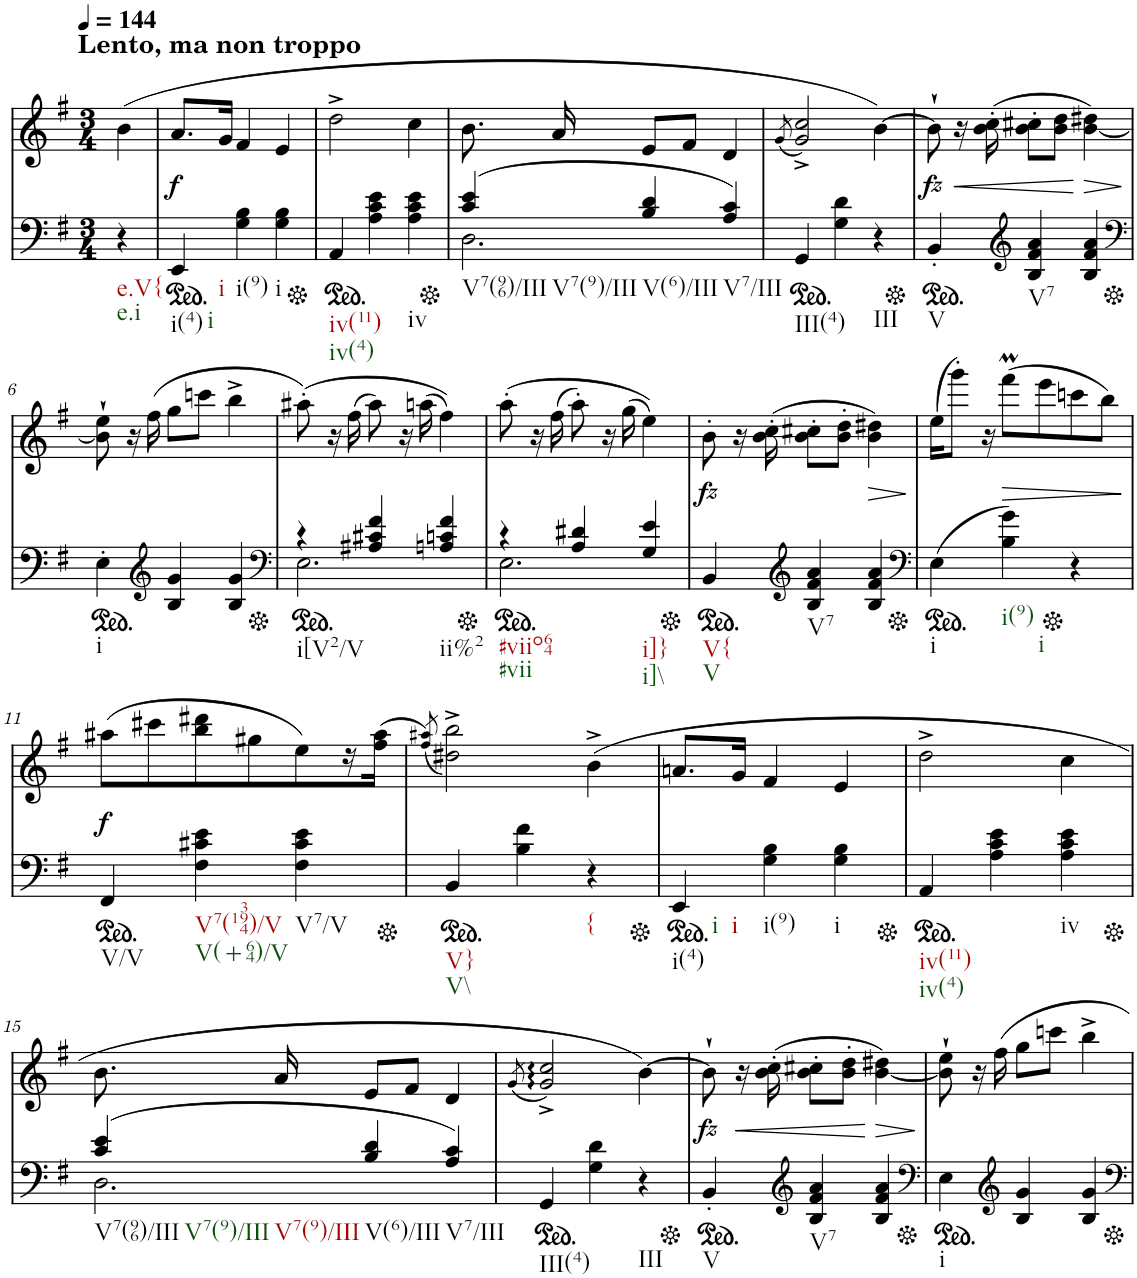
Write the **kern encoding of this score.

**kern	**kern	**dynam
*part2	*part1	*part1
*staff2	*staff1	*staff1
*I"Piano	*I"Piano	*
*I'Pno	*I'Pno	*
*clefF4	*clefG2	*
*k[f#]	*k[f#]	*
*e:	*e:	*
*M3/4	*M3/4	*
*MM144	*MM144	*
=	=	=
!	!LO:TX:a:B:t=Lento, ma non troppo	!
!LO:TX:b:t=e.V{	!	!
!LO:TX:b:t=e.i	!	!
4r	(4b\	.
=1	=1	=1
*ped	*	*
!LO:TX:b:t=i(4)	!	!
!LO:TX:b:t=i	!	!
!LO:TX:b:t=i	!	!
!	!	!LO:DY:b
4EE/	8.a/L	f
.	16g/Jk	.
!LO:TX:b:t=i(9)	!	!
4G\ 4B\	4f#/	.
!LO:TX:b:t=i	!	!
4G\ 4B\	4e/	.
=2	=2	=2
*Xped	*	*
*ped	*	*
!LO:TX:b:t=iv(11)	!	!
!LO:TX:b:t=iv(4)	!	!
4AA/	2dd^\	.
4A\ 4c\ 4e\	.	.
!LO:TX:b:t=iv	!	!
4A\ 4c\ 4e\	4cc\	.
=3	=3	=3
*Xped	*	*
*^	*	*
!LO:TX:b:t=V7(96)/III	!	!	!
!LO:TX:b:t=V7(9)/III	!	!	!
(4c/ 4e/	2.D\	8.b\	.
.	.	16a/	.
!LO:TX:b:t=V(6)/III	!	!	!
4B/ 4d/	.	8e/L	.
.	.	8f#/J	.
!LO:TX:b:t=V7/III	!	!	!
4A/ 4c/)	.	4d/	.
*v	*v	*	*
=4	=4	=4
.	(8qg/	.
*ped	*	*
!LO:TX:b:t=III(4)	!	!
4GG/	2g/^ 2cc/^)	.
4G\ 4d\	.	.
!LO:TX:b:t=III	!	!
4r	[4b\)	.
=5	=5	=5
*Xped	*	*
*ped	*	*
!LO:TX:b:t=V	!	!
!	!	!LO:DY:b
4BB'/	8b`\]	fz
!	!	!LO:HP:b
.	16r	<
.	(16b\' 16cc\'	.
*clefG2	*	*
!LO:TX:b:t=V7	!	!
4B/ 4f#/ 4a/	8b\' 8cc#X\'L	.
.	8b\ 8dd\J	.
!	!	!LO:HP:n=1:b
4B/ 4f#/ 4a/	[4b\ 4dd#X\)	[ >
.	.	]
!!LO:LB:g=z
=6	=6	=6
*clefF4	*	*
*Xped	*	*
*ped	*	*
!LO:TX:b:t=i	!	!
4E'\	8b\]` 8ee\`	.
.	16r	.
.	(16ff#\	.
*clefG2	*	*
4B/ 4g/	8gg\L	.
.	8cccn\J	.
4B/ 4g/	4bb^\	.
=7	=7	=7
*clefF4	*	*
*Xped	*	*
*ped	*	*
*^	*	*
!LO:TX:b:t=i[V2/V	!	!	!
4r	2.E\	(8aa#X'\)	.
.	.	16r	.
.	.	(16ff#\	.
4A#X/ 4c#X/ 4f#/	.	8aa#\)	.
.	.	16r	.
.	.	(16aan\	.
!LO:TX:b:t=ii%2	!	!	!
4An/ 4cn/ 4f#/	.	4ff#\))	.
=8	=8	=8	=8
*Xped	*	*	*
*ped	*	*	*
!LO:TX:b:t=#viio64	!	!	!
!LO:TX:b:t=#vii	!	!	!
4r	2.E\	(8aa'\	.
.	.	16r	.
.	.	(16ff#\	.
4A/ 4d#X/	.	8aa'\)	.
.	.	16r	.
.	.	(16gg\	.
!LO:TX:b:t=i]}	!	!	!
!LO:TX:b:t=i]\\	!	!	!
4G/ 4e/	.	4ee\))	.
*v	*v	*	*
=9	=9	=9
*Xped	*	*
*ped	*	*
!LO:TX:b:t=V{	!	!
!LO:TX:b:t=V	!	!
!	!	!LO:DY:b
4BB/	8b'\	fz
.	16r	.
.	(16b\' 16cc\'	.
*clefG2	*	*
!LO:TX:b:t=V7	!	!
4B/ 4f#/ 4a/	8b\' 8cc#X\'L	.
.	8b\' 8dd\'J	.
!	!	!LO:HP:b
4B/ 4f#/ 4a/	4b\ 4dd#X\)	>
.	.	]
=10	=10	=10
*clefF4	*	*
*Xped	*	*
*ped	*	*
!LO:TX:b:t=i	!	!
(4E\	(16ee\KL	.
.	8ggg'\J)	.
.	16r	.
!LO:TX:b:t=i(9)	!	!
!LO:TX:b:t=i	!	!
!	!	!LO:HP:b
4B\ 4g\)	(8fff#m\L	>
.	8eee\	.
*Xped	*	*
4r	8cccn\	.
.	8bb\J)	.
.	.	]
!!LO:LB:g=z
=11	=11	=11
*ped	*	*
!LO:TX:b:t=V/V	!	!
!	!	!LO:DY:b
4FF#/	(8aa#X\L	f
.	8ccc#X\	.
!LO:TX:b:t=V7(1394)/V	!	!
!LO:TX:b:t=V(+64)/V	!	!
4F#\ 4c#X\ 4e\	8bb\ 8ddd#X\	.
.	8gg#X\	.
!LO:TX:b:t=V7/V	!	!
4F#\ 4c#\ 4e\	8ee\)	.
.	16r	.
.	(16ff#\ 16aa#\JJ	.
=12	=12	=12
.	(8qff#/ 8qaa#X/)	.
*Xped	*	*
*ped	*	*
!LO:TX:b:t=V}	!	!
!LO:TX:b:t=V\\	!	!
4BB/	2dd#X\^ 2bb\^)	.
4B\ 4f#\	.	.
!LO:TX:b:t={	!	!
4r	(4b^\	.
=13	=13	=13
*Xped	*	*
*ped	*	*
!LO:TX:b:t=i(4)	!	!
!LO:TX:b:t=i	!	!
!LO:TX:b:t=i	!	!
4EE/	8.an/L	.
.	16g/Jk	.
!LO:TX:b:t=i(9)	!	!
4G\ 4B\	4f#/	.
!LO:TX:b:t=i	!	!
4G\ 4B\	4e/	.
=14	=14	=14
*Xped	*	*
*ped	*	*
!LO:TX:b:t=iv(11)	!	!
!LO:TX:b:t=iv(4)	!	!
4AA/	2dd^\	.
4A\ 4c\ 4e\	.	.
!LO:TX:b:t=iv	!	!
4A\ 4c\ 4e\	4cc\	.
!!LO:LB:g=z
=15	=15	=15
*Xped	*	*
*^	*	*
!LO:TX:b:t=V7(96)/III	!	!	!
!LO:TX:b:t=V7(9)/III	!	!	!
!LO:TX:b:t=V7(9)/III	!	!	!
(4c/ 4e/	2.D\	8.b\	.
.	.	16a/	.
!LO:TX:b:t=V(6)/III	!	!	!
4B/ 4d/	.	8e/L	.
.	.	8f#/J	.
!LO:TX:b:t=V7/III	!	!	!
4A/ 4c/)	.	4d/	.
*v	*v	*	*
=16	=16	=16
.	(8qg/	.
*ped	*	*
!LO:TX:b:t=III(4)	!	!
4GG/	2g/:^ 2cc/:^)	.
4G\ 4d\	.	.
!LO:TX:b:t=III	!	!
4r	[4b\)	.
=17	=17	=17
*Xped	*	*
*ped	*	*
!LO:TX:b:t=V	!	!
!	!	!LO:DY:b
4BB'/	8b`\]	fz
!	!	!LO:HP:b
.	16r	<
.	(16b\' 16cc\'	.
*clefG2	*	*
!LO:TX:b:t=V7	!	!
4B/ 4f#/ 4a/	8b\' 8cc#X\'L	.
.	8b\' 8dd\'J	.
!	!	!LO:HP:n=1:b
4B/ 4f#/ 4a/	[4b\ 4dd#X\)	[ >
.	.	]
=18	=18	=18
*clefF4	*	*
*Xped	*	*
*ped	*	*
!LO:TX:b:t=i	!	!
4E\	8b\]` 8ee\`	.
.	16r	.
.	16ff#\	.
*clefG2	*	*
4B/ 4g/	8gg\L	.
.	8cccn\J	.
4B/ 4g/	4bb^\	.
*Xped	*	*
=	=	=
*-	*-	*-
